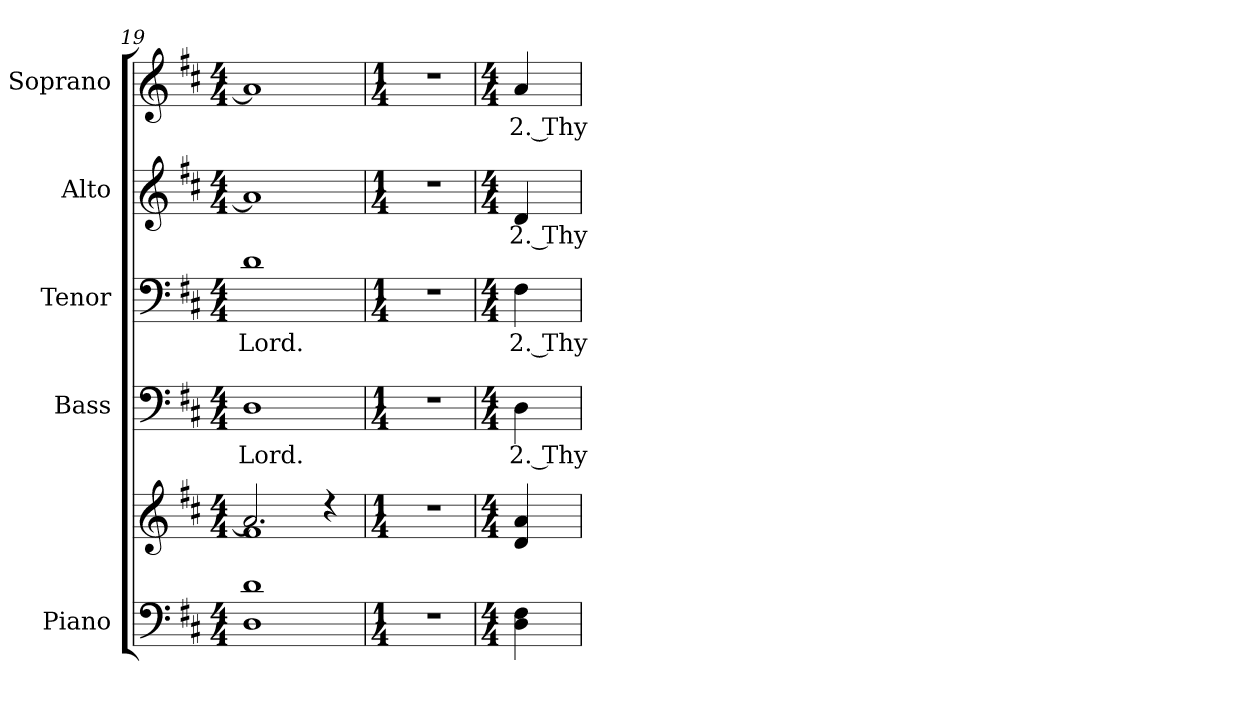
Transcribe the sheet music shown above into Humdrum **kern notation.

**kern	**kern	**kern	**text	**kern	**text	**kern	**text	**kern	**text
*part5	*part5	*part4	*part4	*part3	*part3	*part2	*part2	*part1	*part1
*staff6	*staff5	*staff4	*staff4	*staff3	*staff3	*staff2	*staff2	*staff1	*staff1
*I"Piano	*	*I"Bass	*	*I"Tenor	*	*I"Alto	*	*I"Soprano	*
*I'Pno.	*	*I'B.	*	*I'T.	*	*I'A.	*	*I'S.	*
*clefF4	*clefG2	*clefF4	*	*clefF4	*	*clefG2	*	*clefG2	*
*k[f#c#]	*k[f#c#]	*k[f#c#]	*	*k[f#c#]	*	*k[f#c#]	*	*k[f#c#]	*
*D:	*D:	*D:	*	*D:	*	*D:	*	*D:	*
*M4/4	*M4/4	*M4/4	*	*M4/4	*	*M4/4	*	*M4/4	*
=19	=19	=19	=19	=19	=19	=19	=19	=19	=19
*	*^	*	*	*	*	*	*	*	*
!	!	!	!	!LO:LY:b:color=#000000	!	!	!	!	!	!
!	!	!	!	!	!	!LO:LY:b:color=#000000	!	!	!	!
1Di 1di	2.ai/]	1f#i	1Di	Lord.	1di	Lord.	1ai]	.	1ai]	.
.	4r	.	.	.	.	.	.	.	.	.
*	*v	*v	*	*	*	*	*	*	*	*
!!LO:PB:g=z
=20	=20	=20	=20	=20	=20	=20	=20	=20	=20
*M1/4	*M1/4	*M1/4	*	*M1/4	*	*M1/4	*	*M1/4	*
!LO:N:vis=1	!LO:N:vis=1	!LO:N:vis=1	!	!LO:N:vis=1	!	!LO:N:vis=1	!	!LO:N:vis=1	!
4r	4r	4r	.	4r	.	4r	.	4r	.
=21	=21	=21	=21	=21	=21	=21	=21	=21	=21
*M4/4	*M4/4	*M4/4	*	*M4/4	*	*M4/4	*	*M4/4	*
!	!	!	!LO:LY:b:color=#000000	!	!	!	!	!	!
!	!	!	!	!	!LO:LY:b:color=#000000	!	!	!	!
!	!	!	!	!	!	!	!LO:LY:b:color=#000000	!	!
!	!	!	!	!	!	!	!	!	!LO:LY:b:color=#000000
4Di\ 4F#i	4di/ 4ai	4Di\	2. Thy	4F#i\	2. Thy	4di/	2. Thy	4ai/	2. Thy
=	=	=	=	=	=	=	=	=	=
*-	*-	*-	*-	*-	*-	*-	*-	*-	*-
